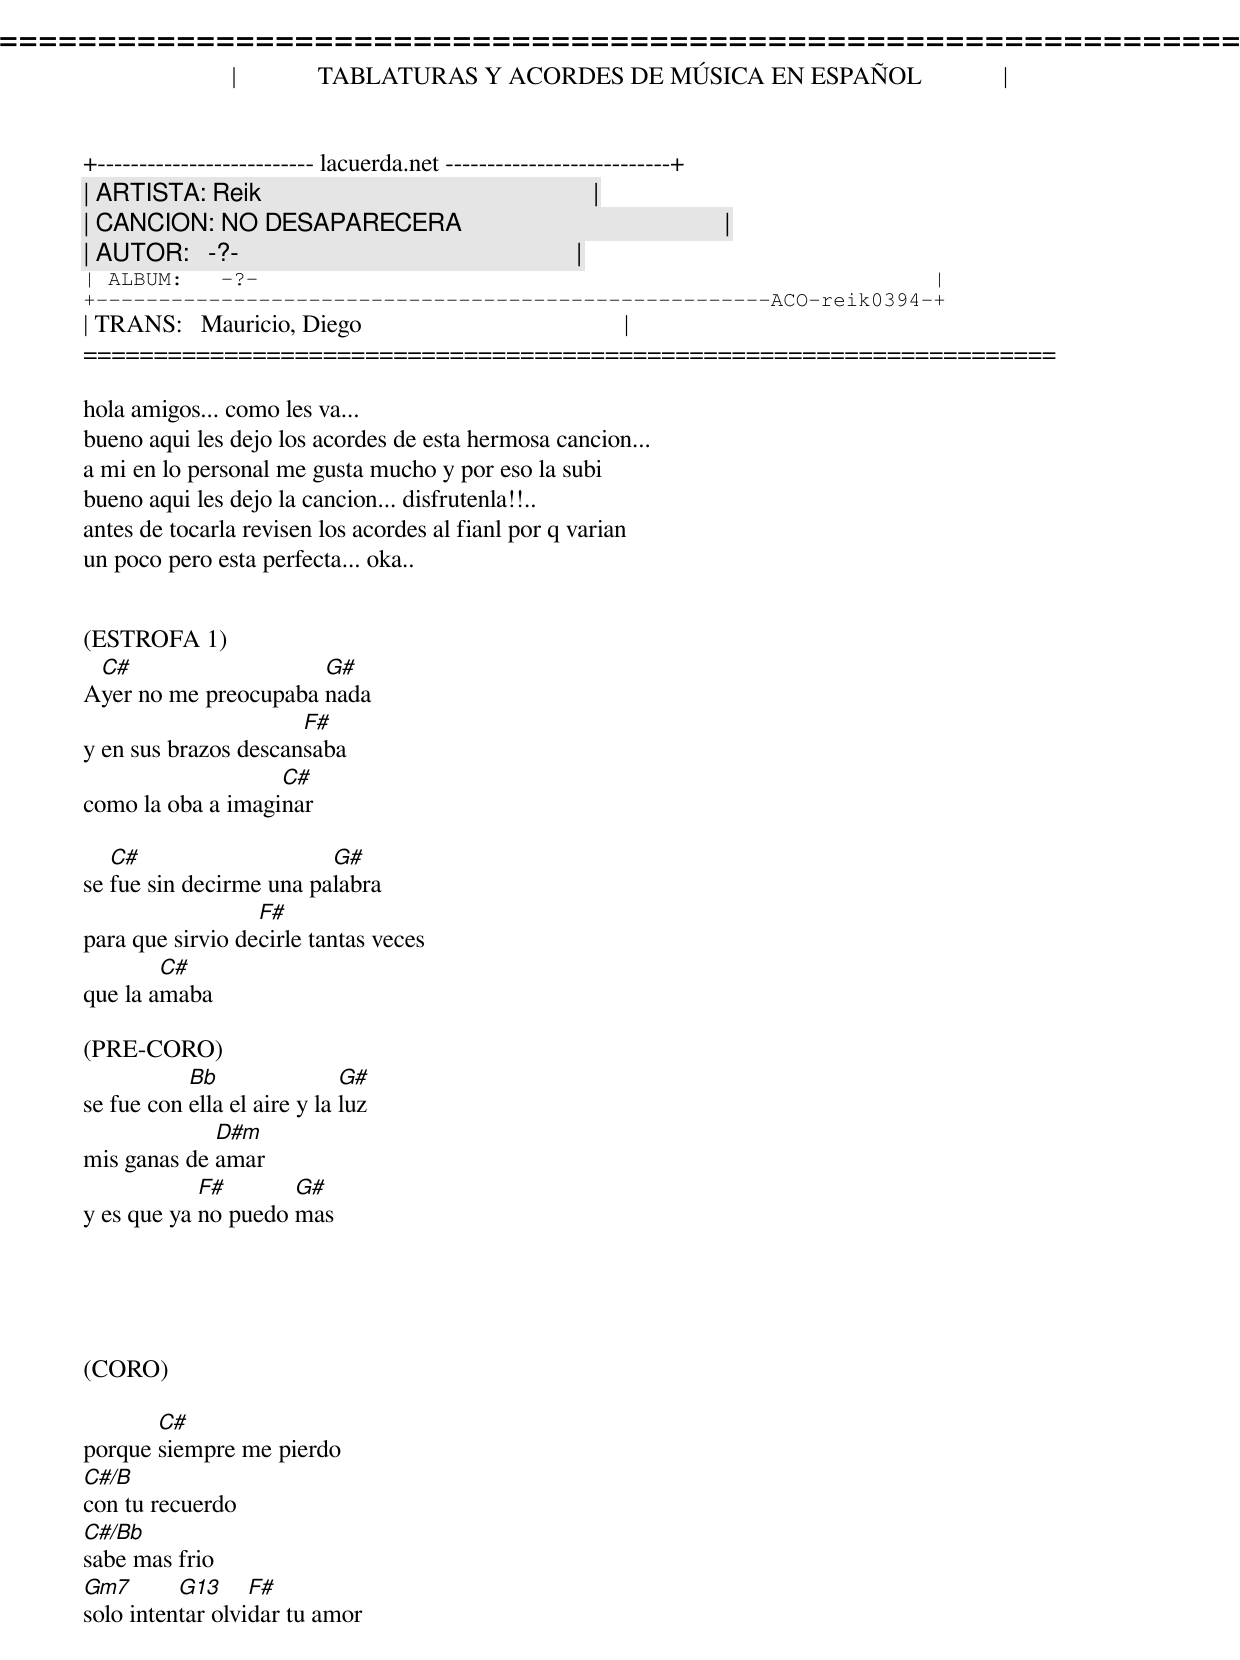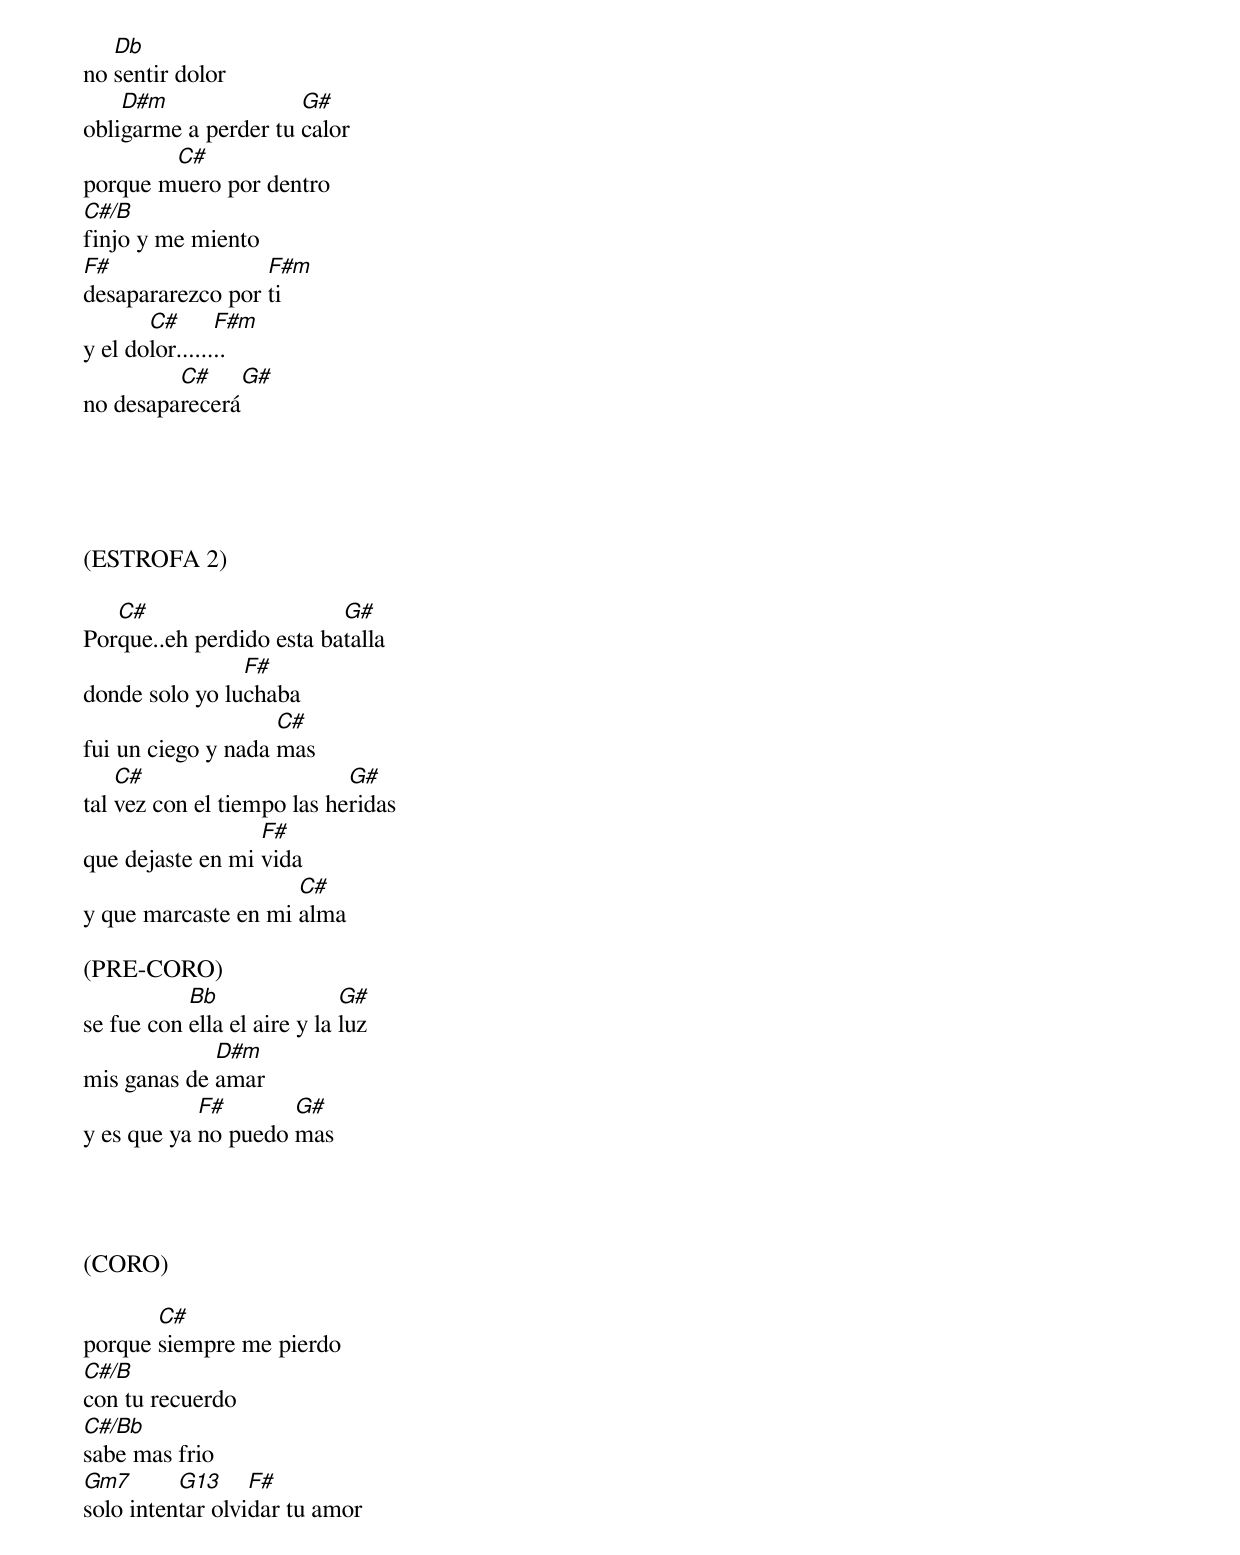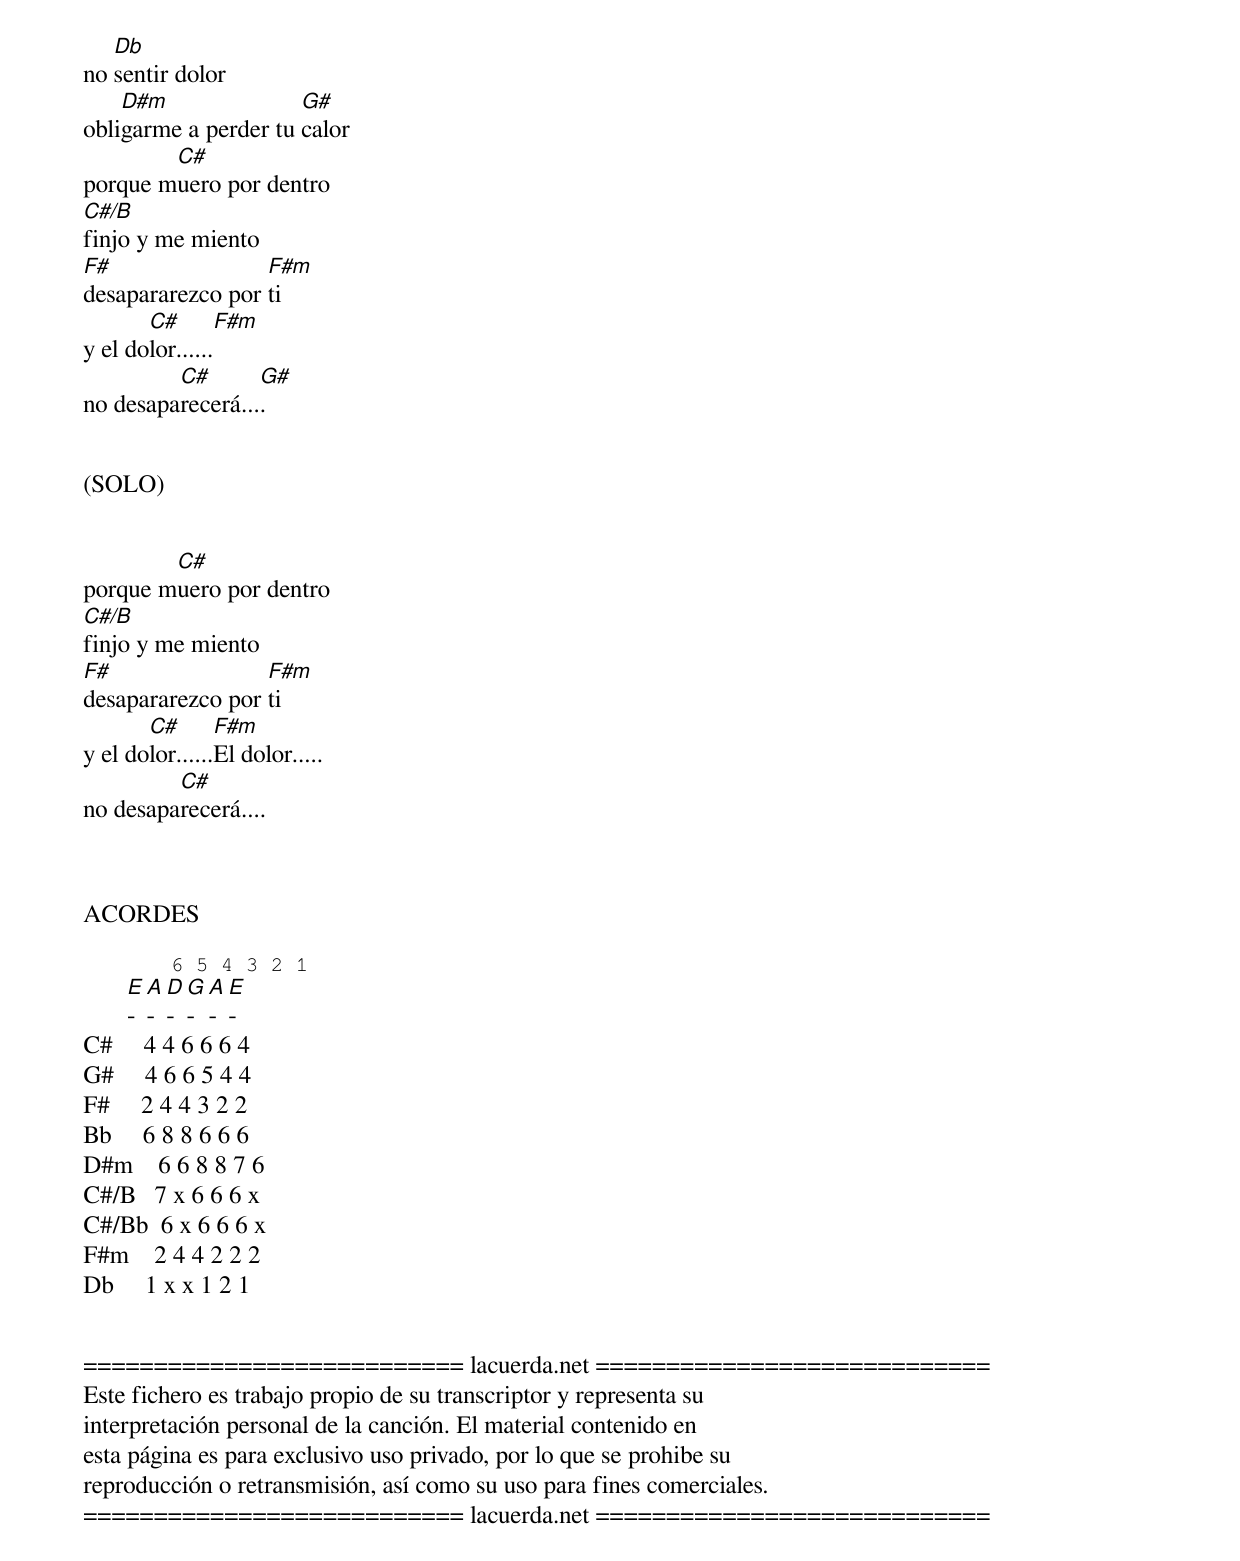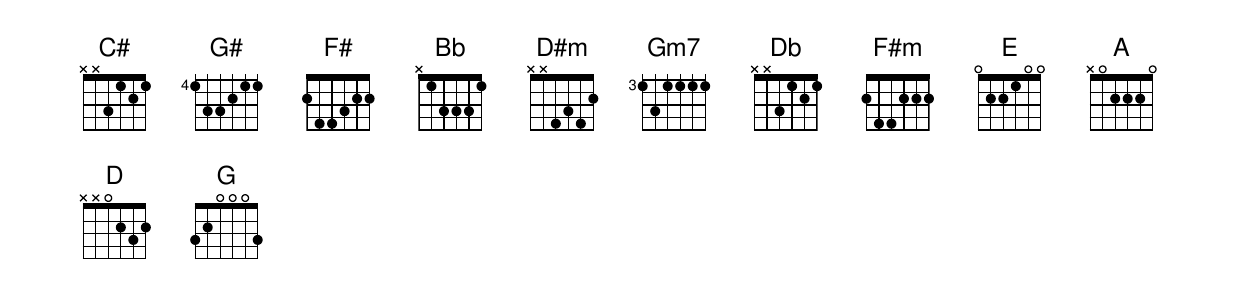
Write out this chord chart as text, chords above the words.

=====================================================================
|             TABLATURAS Y ACORDES DE MÚSICA EN ESPAÑOL             |
+-------------------------- lacuerda.net ---------------------------+
| ARTISTA: Reik                                                     |
| CANCION: NO DESAPARECERA                                          |
| AUTOR:   -?-                                                      |
| ALBUM:   -?-                                                      |
+------------------------------------------------------ACO-reik0394-+
| TRANS:   Mauricio, Diego                                          |
=====================================================================

hola amigos... como les va...
bueno aqui les dejo los acordes de esta hermosa cancion...
a mi en lo personal me gusta mucho y por eso la subi
bueno aqui les dejo la cancion... disfrutenla!!..
antes de tocarla revisen los acordes al fianl por q varian
un poco pero esta perfecta... oka..


(ESTROFA 1)
 C#                   G#
Ayer no me preocupaba nada
                      F#
y en sus brazos descansaba
                   C#
como la oba a imaginar

   C#                    G#
se fue sin decirme una palabra
                  F#
para que sirvio decirle tantas veces
        C#
que la amaba

(PRE-CORO)
           Bb                G#
se fue con ella el aire y la luz
             D#m
mis ganas de amar
            F#       G#
y es que ya no puedo mas





(CORO)

       C#
porque siempre me pierdo
C#/B
con tu recuerdo
C#/Bb
sabe mas frio
Gm7       G13     F#
solo intentar olvidar tu amor
   Db
no sentir dolor
    D#m               G#
obligarme a perder tu calor
        C#
porque muero por dentro
C#/B
finjo y me miento
F#                F#m
desapararezco por ti
       C#       F#m
y el dolor........
         C#       G#
no desaparecerá





(ESTROFA 2)

   C#                     G#
Porque..eh perdido esta batalla
                F#
donde solo yo luchaba
                    C#
fui un ciego y nada mas
    C#                      G#
tal vez con el tiempo las heridas
                  F#
que dejaste en mi vida
                     C#
y que marcaste en mi alma

(PRE-CORO)
           Bb                G#
se fue con ella el aire y la luz
             D#m
mis ganas de amar
            F#       G#
y es que ya no puedo mas




(CORO)

       C#
porque siempre me pierdo
C#/B
con tu recuerdo
C#/Bb
sabe mas frio
Gm7       G13     F#
solo intentar olvidar tu amor
   Db
no sentir dolor
    D#m               G#
obligarme a perder tu calor
        C#
porque muero por dentro
C#/B
finjo y me miento
F#                F#m
desapararezco por ti
       C#       F#m
y el dolor......
         C#       G#
no desaparecerá....


(SOLO)


        C#
porque muero por dentro
C#/B
finjo y me miento
F#                F#m
desapararezco por ti
       C#       F#m
y el dolor......El dolor.....
         C#
no desaparecerá....



ACORDES

       6 5 4 3 2 1
       E A D G A E
       - - - - - -
C#     4 4 6 6 6 4
G#     4 6 6 5 4 4
F#     2 4 4 3 2 2
Bb     6 8 8 6 6 6
D#m    6 6 8 8 7 6
C#/B   7 x 6 6 6 x
C#/Bb  6 x 6 6 6 x
F#m    2 4 4 2 2 2
Db     1 x x 1 2 1


=========================== lacuerda.net ============================
Este fichero es trabajo propio de su transcriptor y representa su
interpretación personal de la canción. El material contenido en
esta página es para exclusivo uso privado, por lo que se prohibe su
reproducción o retransmisión, así como su uso para fines comerciales.
=========================== lacuerda.net ============================
